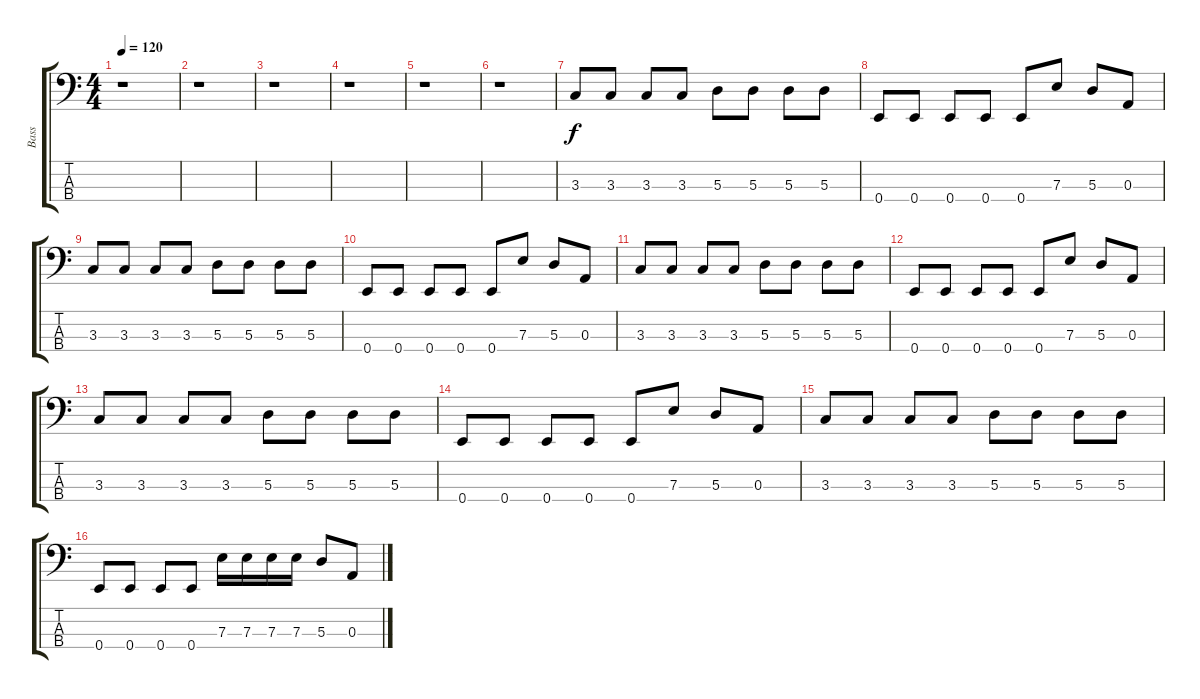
\track ("Bass" "Bass") {instrument electricbassfinger}
\staff {score tabs}
\tuning (G2 D2 A1 E1) {hide}
\ts (4 4)
\tempo 120
\clef f4
\ks c
r.1{dy f} |
r.1 |
r.1 |
r.1 |
r.1 |
r.1 |
3.3.8 3.3.8 3.3.8 3.3.8 5.3.8 5.3.8 5.3.8 5.3.8 |
0.4.8 0.4.8 0.4.8 0.4.8 0.4.8 7.3.8 5.3.8 0.3.8 |
3.3.8 3.3.8 3.3.8 3.3.8 5.3.8 5.3.8 5.3.8 5.3.8 |
0.4.8 0.4.8 0.4.8 0.4.8 0.4.8 7.3.8 5.3.8 0.3.8 |
3.3.8 3.3.8 3.3.8 3.3.8 5.3.8 5.3.8 5.3.8 5.3.8 |
0.4.8 0.4.8 0.4.8 0.4.8 0.4.8 7.3.8 5.3.8 0.3.8 |
3.3.8 3.3.8 3.3.8 3.3.8 5.3.8 5.3.8 5.3.8 5.3.8 |
0.4.8 0.4.8 0.4.8 0.4.8 0.4.8 7.3.8 5.3.8 0.3.8 |
3.3.8 3.3.8 3.3.8 3.3.8 5.3.8 5.3.8 5.3.8 5.3.8 |
0.4.8 0.4.8 0.4.8 0.4.8 7.3.16 7.3.16 7.3.16 7.3.16 5.3.8 0.3.8
